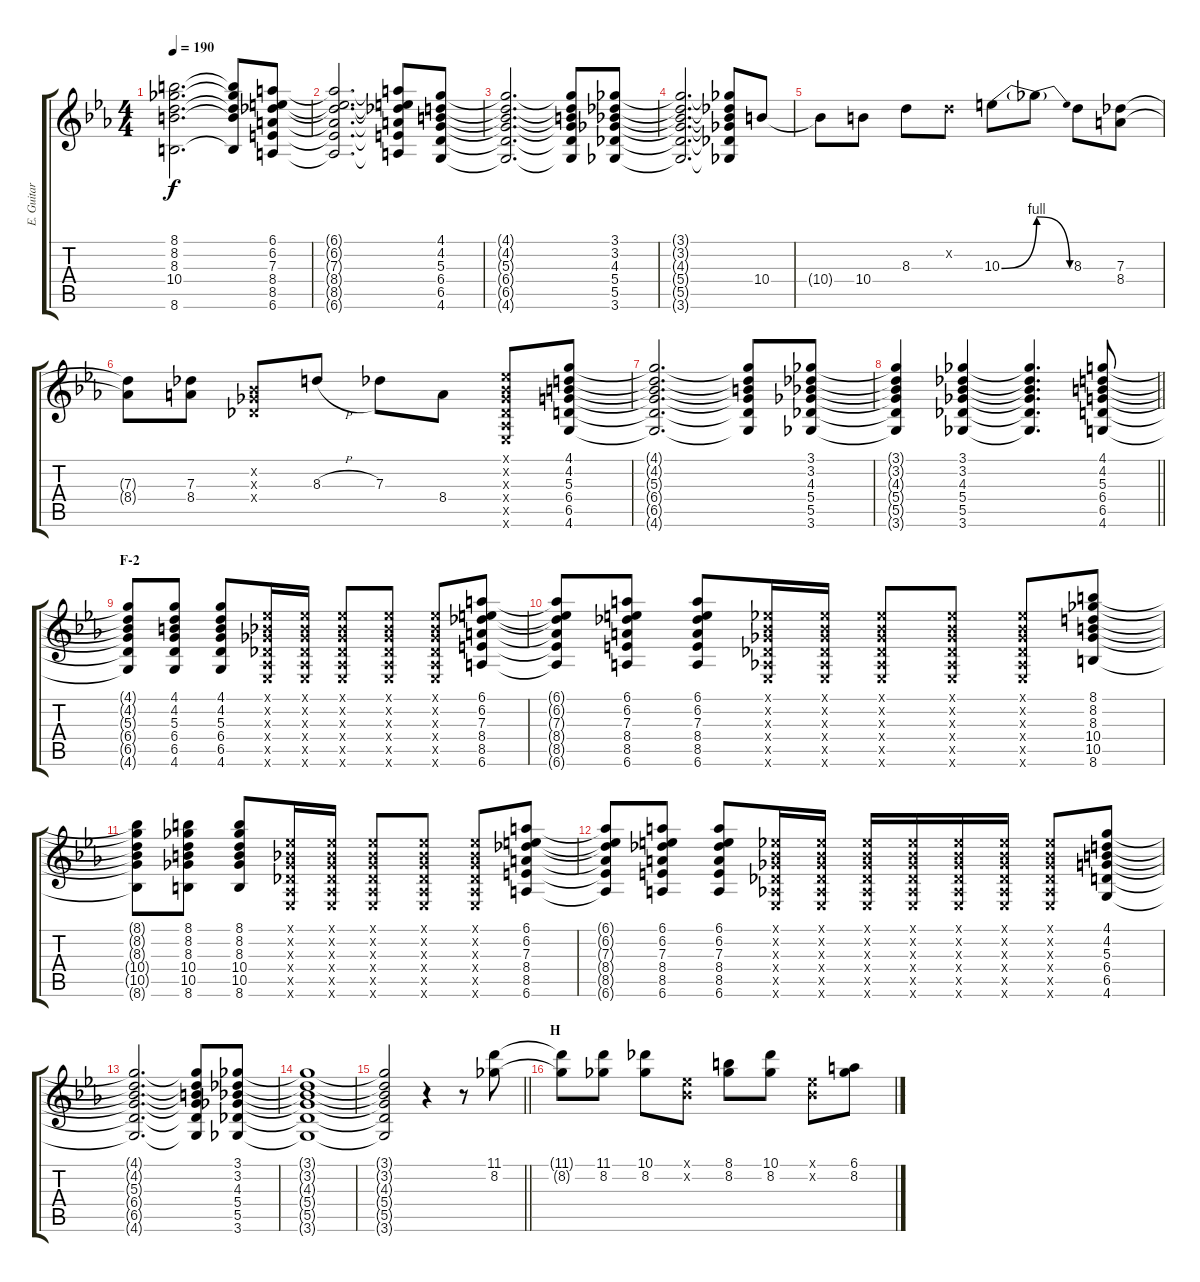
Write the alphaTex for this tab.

\track ("E. Guitar I" "E. Guitar ") {instrument overdrivenguitar}
\staff {score tabs}
\tuning (Eb4 Bb3 Gb3 Db3 Ab2 Eb2) {hide}
\ts (4 4)
\tempo 190
\clef g2
\ks eb
(8.1{t} 8.2{t} 8.3{t} 10.4{t} 8.6{t}).2{d dy f} (8.1{t} 8.2{t} 8.3{t} 10.4{t} 8.6{t}).8 (6.1 6.2 7.3 8.4 8.5 6.6).8 |
(6.1{t} 6.2{t} 7.3{t} 8.4{t} 8.5{t} 6.6{t}).2{d} (6.1{t} 6.2{t} 7.3{t} 8.4{t} 8.5{t} 6.6{t}).8 (4.1 4.2 5.3 6.4 6.5 4.6).8 |
(4.1{t} 4.2{t} 5.3{t} 6.4{t} 6.5{t} 4.6{t}).2{d} (4.1{t} 4.2{t} 5.3{t} 6.4{t} 6.5{t} 4.6{t}).8 (3.1 3.2 4.3 5.4 5.5 3.6).8 |
(3.1{t} 3.2{t} 4.3{t} 5.4{t} 5.5{t} 3.6{t}).2{d} (3.1{t} 3.2{t} 4.3{t} 5.4{t} 5.5{t} 3.6{t}).8 10.4.8 |
10.4{t}.8 10.4.8 8.3.8 4.2{x}.8 10.3{be (bend 0 0 60 4)}.8 10.3{be (release 0 4 60 0) t}.8 8.3.8 (7.3 8.4).8 |
(7.3{t} 8.4{t}).8 (7.3 8.4).8 (0.2{x} 0.3{x} 0.4{x}).8 8.3{h}.8 7.3.8 8.4.8 (0.1{x} 0.2{x} 0.3{x} 0.4{x} 0.5{x} 0.6{x}).8 (4.1 4.2 5.3 6.4 6.5 4.6).8 |
(4.1{t} 4.2{t} 5.3{t} 6.4{t} 6.5{t} 4.6{t}).2{d} (4.1{t} 4.2{t} 5.3{t} 6.4{t} 6.5{t} 4.6{t}).8 (3.1 3.2 4.3 5.4 5.5 3.6).8 |
\barLineRight lightlight
(3.1{t} 3.2{t} 4.3{t} 5.4{t} 5.5{t} 3.6{t}).4 (3.1 3.2 4.3 5.4 5.5 3.6).4 (3.1{t} 3.2{t} 4.3{t} 5.4{t} 5.5{t} 3.6{t}).4{d} (4.1 4.2 5.3 6.4 6.5 4.6).8 |
\section ("" "F-2")
(4.1{t} 4.2{t} 5.3{t} 6.4{t} 6.5{t} 4.6{t}).8 (4.1 4.2 5.3 6.4 6.5 4.6).8 (4.1 4.2 5.3 6.4 6.5 4.6).8 (0.1{x} 0.2{x} 0.3{x} 0.4{x} 0.5{x} 0.6{x}).16 (0.1{x} 0.2{x} 0.3{x} 0.4{x} 0.5{x} 0.6{x}).16 (0.1{x} 0.2{x} 0.3{x} 0.4{x} 0.5{x} 0.6{x}).8 (0.1{x} 0.2{x} 0.3{x} 0.4{x} 0.5{x} 0.6{x}).8 (0.1{x} 0.2{x} 0.3{x} 0.4{x} 0.5{x} 0.6{x}).8 (6.1 6.2 7.3 8.4 8.5 6.6).8 |
(6.1{t} 6.2{t} 7.3{t} 8.4{t} 8.5{t} 6.6{t}).8 (6.1 6.2 7.3 8.4 8.5 6.6).8 (6.1 6.2 7.3 8.4 8.5 6.6).8 (0.1{x} 0.2{x} 0.3{x} 0.4{x} 0.5{x} 0.6{x}).16 (0.1{x} 0.2{x} 0.3{x} 0.4{x} 0.5{x} 0.6{x}).16 (0.1{x} 0.2{x} 0.3{x} 0.4{x} 0.5{x} 0.6{x}).8 (0.1{x} 0.2{x} 0.3{x} 0.4{x} 0.5{x} 0.6{x}).8 (0.1{x} 0.2{x} 0.3{x} 0.4{x} 0.5{x} 0.6{x}).8 (8.1 8.2 8.3 10.4 10.5 8.6).8 |
(8.1{t} 8.2{t} 8.3{t} 10.4{t} 10.5{t} 8.6{t}).8 (8.1 8.2 8.3 10.4 10.5 8.6).8 (8.1 8.2 8.3 10.4 10.5 8.6).8 (0.1{x} 0.2{x} 0.3{x} 0.4{x} 0.5{x} 0.6{x}).16 (0.1{x} 0.2{x} 0.3{x} 0.4{x} 0.5{x} 0.6{x}).16 (0.1{x} 0.2{x} 0.3{x} 0.4{x} 0.5{x} 0.6{x}).8 (0.1{x} 0.2{x} 0.3{x} 0.4{x} 0.5{x} 0.6{x}).8 (0.1{x} 0.2{x} 0.3{x} 0.4{x} 0.5{x} 0.6{x}).8 (6.1 6.2 7.3 8.4 8.5 6.6).8 |
(6.1{t} 6.2{t} 7.3{t} 8.4{t} 8.5{t} 6.6{t}).8 (6.1 6.2 7.3 8.4 8.5 6.6).8 (6.1 6.2 7.3 8.4 8.5 6.6).8 (0.1{x} 0.2{x} 0.3{x} 0.4{x} 0.5{x} 0.6{x}).16 (0.1{x} 0.2{x} 0.3{x} 0.4{x} 0.5{x} 0.6{x}).16 (0.1{x} 0.2{x} 0.3{x} 0.4{x} 0.5{x} 0.6{x}).16 (0.1{x} 0.2{x} 0.3{x} 0.4{x} 0.5{x} 0.6{x}).16 (0.1{x} 0.2{x} 0.3{x} 0.4{x} 0.5{x} 0.6{x}).16 (0.1{x} 0.2{x} 0.3{x} 0.4{x} 0.5{x} 0.6{x}).16 (0.1{x} 0.2{x} 0.3{x} 0.4{x} 0.5{x} 0.6{x}).8 (4.1 4.2 5.3 6.4 6.5 4.6).8 |
(4.1{t} 4.2{t} 5.3{t} 6.4{t} 6.5{t} 4.6{t}).2{d} (4.1{t} 4.2{t} 5.3{t} 6.4{t} 6.5{t} 4.6{t}).8 (3.1 3.2 4.3 5.4 5.5 3.6).8 |
(3.1{t} 3.2{t} 4.3{t} 5.4{t} 5.5{t} 3.6{t}).1 |
\barLineRight lightlight
(3.1{t} 3.2{t} 4.3{t} 5.4{t} 5.5{t} 3.6{t}).2 r.4 r.8 (11.1 8.2).8 |
\section ("" "H")
(11.1{t} 8.2{t}).8 (11.1 8.2).8 (10.1 8.2).8 (0.1{x} 0.2{x}).8 (8.1 8.2).8 (10.1 8.2).8 (0.1{x} 0.2{x}).8 (6.1 8.2).8
